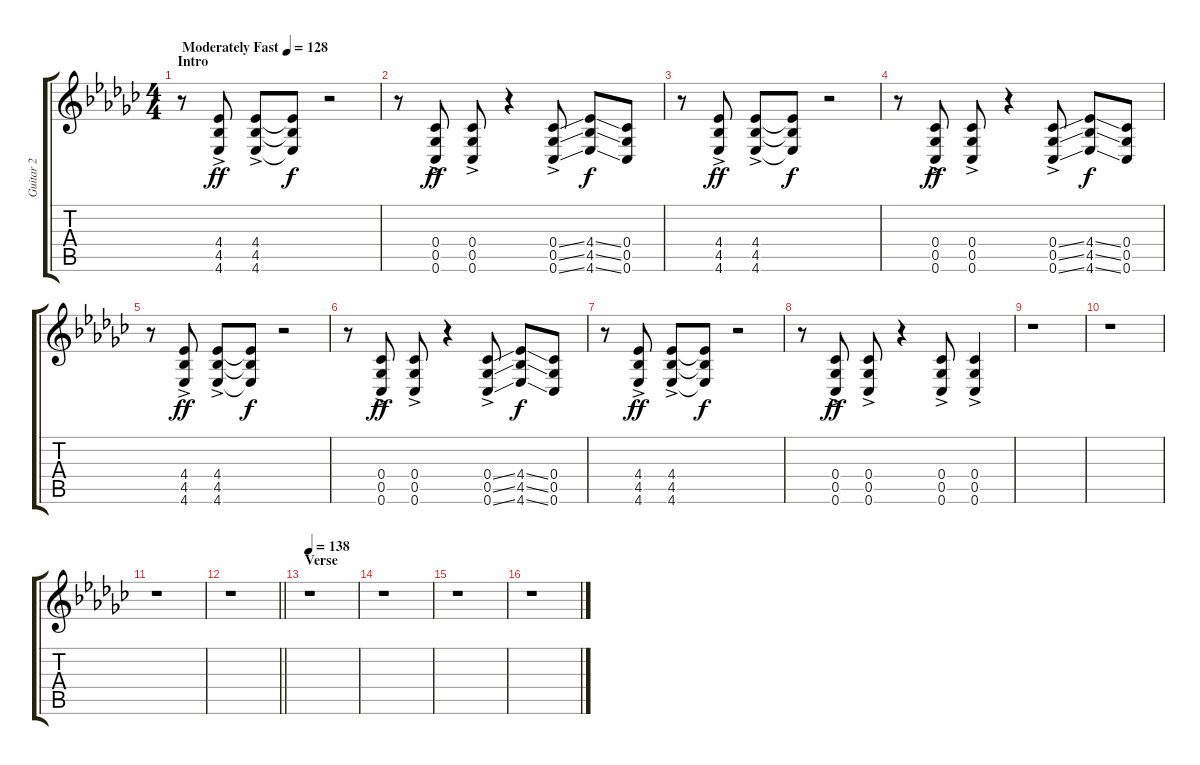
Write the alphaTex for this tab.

\track ("Guitar 2" "Guitar 2") {instrument distortionguitar}
\staff {score tabs}
\tuning (Db4 Ab3 E3 B2 Gb2 B1) {hide}
\ts (4 4)
\section ("" "Intro")
\tempo (128 "Moderately Fast")
\clef g2
\ks gb
r.8{dy ff instrument distortionguitar} (4.4 4.5 4.6{ac}).8 (4.4 4.5 4.6{ac}).8 (4.4{t} 4.5{t} 4.6{t}).8{dy f} r.2 |
r.8 (0.4 0.5 0.6{ac}).8{dy ff} (0.4 0.5 0.6{ac}).8 r.4 (0.4{ss} 0.5{ss} 0.6{ss ac}).8 (4.4{ss} 4.5{ss} 4.6{ss}).8{dy f} (0.4 0.5 0.6).8 |
r.8 (4.4 4.5 4.6{ac}).8{dy ff} (4.4 4.5 4.6{ac}).8 (4.4{t} 4.5{t} 4.6{t}).8{dy f} r.2 |
r.8 (0.4 0.5 0.6{ac}).8{dy ff} (0.4 0.5 0.6{ac}).8 r.4 (0.4{ss} 0.5{ss} 0.6{ss ac}).8 (4.4{ss} 4.5{ss} 4.6{ss}).8{dy f} (0.4 0.5 0.6).8 |
r.8 (4.4 4.5 4.6{ac}).8{dy ff} (4.4 4.5 4.6{ac}).8 (4.4{t} 4.5{t} 4.6{t}).8{dy f} r.2 |
r.8 (0.4 0.5 0.6{ac}).8{dy ff} (0.4 0.5 0.6{ac}).8 r.4 (0.4{ss} 0.5{ss} 0.6{ss ac}).8 (4.4{ss} 4.5{ss} 4.6{ss}).8{dy f} (0.4 0.5 0.6).8 |
r.8 (4.4 4.5 4.6{ac}).8{dy ff} (4.4 4.5 4.6{ac}).8 (4.4{t} 4.5{t} 4.6{t}).8{dy f} r.2 |
r.8 (0.4 0.5 0.6{ac}).8{dy ff} (0.4 0.5 0.6{ac}).8 r.4 (0.4 0.5 0.6{ac}).8{volume 7 instrument distortionguitar} (0.4 0.5 0.6{ac}).4 |
r.1 |
r.1 |
r.1 |
\barLineRight lightlight
r.1 |
\section ("" "Verse")
\tempo 138
r.1 |
r.1 |
r.1 |
r.1
